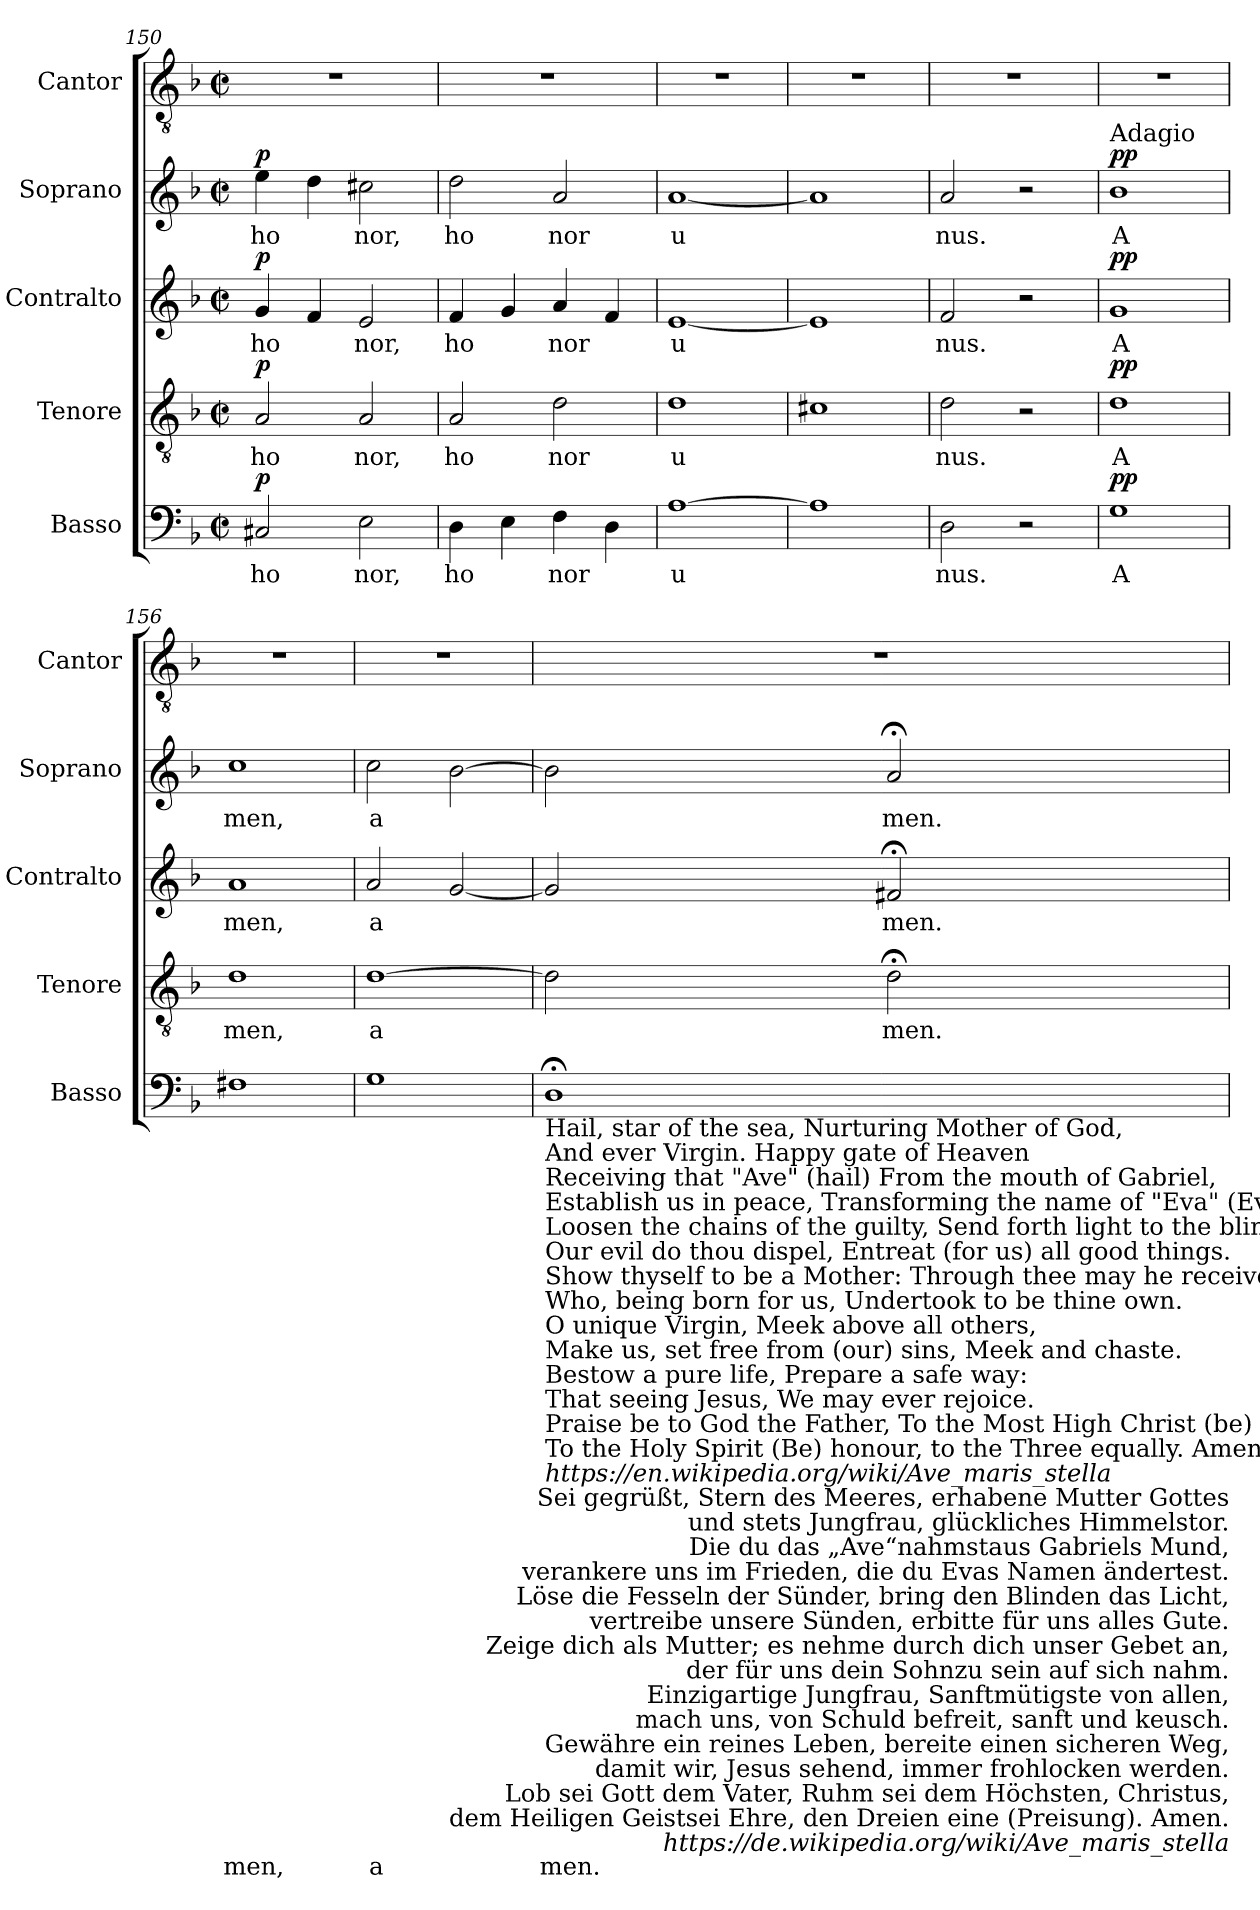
**kern	**text	**dynam	**kern	**text	**dynam	**kern	**text	**dynam	**kern	**text	**dynam	**kern
*part5	*part5	*part5	*part4	*part4	*part4	*part3	*part3	*part3	*part2	*part2	*part2	*part1
*staff5	*staff5	*staff5	*staff4	*staff4	*staff4	*staff3	*staff3	*staff3	*staff2	*staff2	*staff2	*staff1
*I"Basso	*	*	*I"Tenore	*	*	*I"Contralto	*	*	*I"Soprano	*	*	*I"Cantor
*I'Basso	*	*	*I'Tenore	*	*	*I'Contralto	*	*	*I'Soprano	*	*	*I'Cantor
*clefF4	*	*	*clefGv2	*	*	*clefG2	*	*	*clefG2	*	*	*clefGv2
*k[b-]	*	*	*k[b-]	*	*	*k[b-]	*	*	*k[b-]	*	*	*k[b-]
*F:	*	*	*F:	*	*	*F:	*	*	*F:	*	*	*F:
*M2/2	*	*	*M2/2	*	*	*M2/2	*	*	*M2/2	*	*	*M2/2
*met(c|)	*	*	*met(c|)	*	*	*met(c|)	*	*	*met(c|)	*	*	*met(c|)
=150	=150	=150	=150	=150	=150	=150	=150	=150	=150	=150	=150	=150
!	!LO:LY:b	!LO:DY:a	!	!LO:LY:b	!LO:DY:a	!	!LO:LY:b	!LO:DY:a	!	!LO:LY:b	!LO:DY:a	!
2C#X/	ho	p	2A/	ho	p	4g/	ho	p	4ee\	ho	p	1r
.	.	.	.	.	.	4f/	.	.	4dd\	.	.	.
!	!LO:LY:b	!	!	!LO:LY:b	!	!	!LO:LY:b	!	!	!LO:LY:b	!	!
2E\	nor,	.	2A/	nor,	.	2e/	nor,	.	2cc#X\	nor,	.	.
=151	=151	=151	=151	=151	=151	=151	=151	=151	=151	=151	=151	=151
!	!LO:LY:b	!	!	!LO:LY:b	!	!	!LO:LY:b	!	!	!LO:LY:b	!	!
4D\	ho	.	2A/	ho	.	4f/	ho	.	2dd\	ho	.	1r
4E\	.	.	.	.	.	4g/	.	.	.	.	.	.
!	!LO:LY:b	!	!	!LO:LY:b	!	!	!LO:LY:b	!	!	!LO:LY:b	!	!
4F\	nor	.	2d\	nor	.	4a/	nor	.	2a/	nor	.	.
4D\	.	.	.	.	.	4f/	.	.	.	.	.	.
=152	=152	=152	=152	=152	=152	=152	=152	=152	=152	=152	=152	=152
!	!LO:LY:b	!	!	!LO:LY:b	!	!	!LO:LY:b	!	!	!LO:LY:b	!	!
[1A	u	.	1d	u	.	[1e	u	.	[1a	u	.	1r
=153	=153	=153	=153	=153	=153	=153	=153	=153	=153	=153	=153	=153
1A]	.	.	1c#X	.	.	1e]	.	.	1a]	.	.	1r
=154	=154	=154	=154	=154	=154	=154	=154	=154	=154	=154	=154	=154
!	!LO:LY:b	!	!	!LO:LY:b	!	!	!LO:LY:b	!	!	!LO:LY:b	!	!
2D\	nus.	.	2d\	nus.	.	2f/	nus.	.	2a/	nus.	.	1r
2r	.	.	2r	.	.	2r	.	.	2r	.	.	.
!!LO:PB:g=z
=155	=155	=155	=155	=155	=155	=155	=155	=155	=155	=155	=155	=155
!	!	!	!	!	!	!	!	!	!LO:TX:a:t=Adagio	!	!	!
!	!LO:LY:b	!LO:DY:a	!	!LO:LY:b	!LO:DY:a	!	!LO:LY:b	!LO:DY:a	!	!LO:LY:b	!LO:DY:a	!
1G	A	pp	1d	A	pp	1g	A	pp	1b-	A	pp	1r
=156	=156	=156	=156	=156	=156	=156	=156	=156	=156	=156	=156	=156
!	!LO:LY:b	!	!	!LO:LY:b	!	!	!LO:LY:b	!	!	!LO:LY:b	!	!
1F#X	men,	.	1d	men,	.	1a	men,	.	1cc	men,	.	1r
=157	=157	=157	=157	=157	=157	=157	=157	=157	=157	=157	=157	=157
!	!LO:LY:b	!	!	!LO:LY:b	!	!	!LO:LY:b	!	!	!LO:LY:b	!	!
1G	a	.	[1d	a	.	2a/	a	.	2cc\	a	.	1r
.	.	.	.	.	.	[2g/	.	.	[2b-\	.	.	.
=158	=158	=158	=158	=158	=158	=158	=158	=158	=158	=158	=158	=158
!LO:TX:b:t=Hail, star of the sea, Nurturing Mother of God,	!	!	!	!	!	!	!	!	!	!	!	!
!LO:TX:b:t=And ever Virgin. Happy gate of Heaven	!	!	!	!	!	!	!	!	!	!	!	!
!LO:TX:b:t=Receiving that "Ave" (hail) From the mouth of Gabriel,	!	!	!	!	!	!	!	!	!	!	!	!
!LO:TX:b:t=Establish us in peace, Transforming the name of "Eva" (Eve)	!	!	!	!	!	!	!	!	!	!	!	!
!LO:TX:b:t=Loosen the chains of the guilty, Send forth light to the blind,	!	!	!	!	!	!	!	!	!	!	!	!
!LO:TX:b:t=Our evil do thou dispel, Entreat (for us) all good things.	!	!	!	!	!	!	!	!	!	!	!	!
!LO:TX:b:t=Show thyself to be a Mother&colon; Through thee may he receive prayer	!	!	!	!	!	!	!	!	!	!	!	!
!LO:TX:b:t=Who, being born for us, Undertook to be thine own.	!	!	!	!	!	!	!	!	!	!	!	!
!LO:TX:b:t=O unique Virgin, Meek above all others,	!	!	!	!	!	!	!	!	!	!	!	!
!LO:TX:b:t=Make us, set free from (our) sins, Meek and chaste.	!	!	!	!	!	!	!	!	!	!	!	!
!LO:TX:b:t=Bestow a pure life, Prepare a safe way&colon;	!	!	!	!	!	!	!	!	!	!	!	!
!LO:TX:b:t=That seeing Jesus, We may ever rejoice.	!	!	!	!	!	!	!	!	!	!	!	!
!LO:TX:b:t=Praise be to God the Father, To the Most High Christ (be) glory,	!	!	!	!	!	!	!	!	!	!	!	!
!LO:TX:b:t=To the Holy Spirit (Be) honour, to the Three equally. Amen.	!	!	!	!	!	!	!	!	!	!	!	!
!LO:TX:b:i:t=https&colon;//en.wikipedia.org/wiki/Ave_maris_stella	!	!	!	!	!	!	!	!	!	!	!	!
!	!LO:LY:b	!	!	!	!	!	!	!	!	!	!	!
1D;<	men.	.	2d\]	.	.	2g/]	.	.	2b-\]	.	.	1r
!	!	!	!	!LO:LY:b	!	!	!LO:LY:b	!	!	!LO:LY:b	!	!
.	.	.	2d;<\	men.	.	2f#X;/	­men.	.	2a;/	men.	.	.
!LO:TX:b:t=Sei gegrüßt, Stern des Meeres, erhabene Mutter Gottes	!	!	!	!	!	!	!	!	!	!	!	!
!LO:TX:b:t=und stets Jungfrau, glückliches Himmelstor.	!	!	!	!	!	!	!	!	!	!	!	!
!LO:TX:b:t=Die du das „Ave“nahmstaus Gabriels Mund,	!	!	!	!	!	!	!	!	!	!	!	!
!LO:TX:b:t=verankere uns im Frieden, die du Evas Namen ändertest.	!	!	!	!	!	!	!	!	!	!	!	!
!LO:TX:b:t=Löse die Fesseln der Sünder, bring den Blinden das Licht,	!	!	!	!	!	!	!	!	!	!	!	!
!LO:TX:b:t=vertreibe unsere Sünden, erbitte für uns alles Gute.	!	!	!	!	!	!	!	!	!	!	!	!
!LO:TX:b:t=Zeige dich als Mutter; es nehme durch dich unser Gebet an,	!	!	!	!	!	!	!	!	!	!	!	!
!LO:TX:b:t=der für uns dein Sohnzu sein auf sich nahm.	!	!	!	!	!	!	!	!	!	!	!	!
!LO:TX:b:t=Einzigartige Jungfrau, Sanftmütigste von allen,	!	!	!	!	!	!	!	!	!	!	!	!
!LO:TX:b:t=mach uns, von Schuld befreit, sanft und keusch.	!	!	!	!	!	!	!	!	!	!	!	!
!LO:TX:b:t=Gewähre ein reines Leben, bereite einen sicheren Weg,	!	!	!	!	!	!	!	!	!	!	!	!
!LO:TX:b:t=damit wir, Jesus sehend, immer frohlocken werden.	!	!	!	!	!	!	!	!	!	!	!	!
!LO:TX:b:t=Lob sei Gott dem Vater, Ruhm sei dem Höchsten, Christus,	!	!	!	!	!	!	!	!	!	!	!	!
!LO:TX:b:t=dem Heiligen Geistsei Ehre, den Dreien eine (Preisung). Amen.	!	!	!	!	!	!	!	!	!	!	!	!
!LO:TX:b:i:t=https&colon;//de.wikipedia.org/wiki/Ave_maris_stella	!	!	!	!	!	!	!	!	!	!	!	!
=	=	=	=	=	=	=	=	=	=	=	=	=
*-	*-	*-	*-	*-	*-	*-	*-	*-	*-	*-	*-	*-
